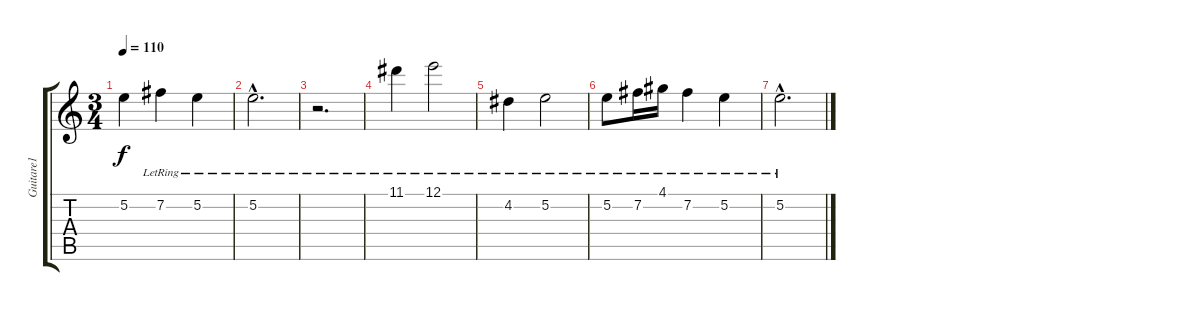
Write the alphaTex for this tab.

\track ("Guitare1" "Guitare1") {instrument acousticguitarnylon}
\staff {score tabs}
\tuning (E4 B3 G3 D3 A2 E2) {hide}
\ts (3 4)
\tempo 110
\clef g2
\ks c
5.2{t}.4{dy f} 7.2{lr}.4 5.2{lr}.4 |
5.2{hac lr}.2{d} |
r.2{d} |
11.1{lr}.4 12.1{lr}.2 |
4.2{lr}.4 5.2{lr}.2 |
5.2{lr}.8 7.2{lr}.16 4.1{lr}.16 7.2{lr}.4 5.2{lr}.4 |
5.2{hac lr}.2{d}
